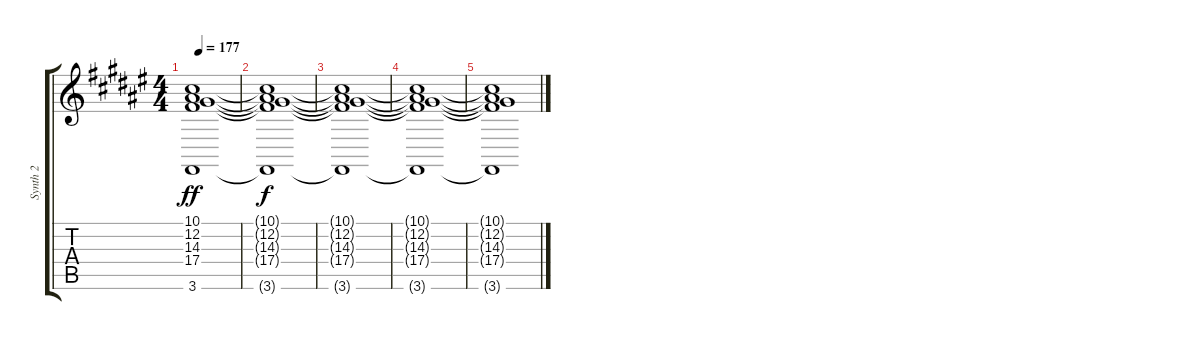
\track ("Synth 2" "Synth 2") {instrument pad3polysynth}
\staff {score tabs}
\tuning (Eb4 Bb3 Gb3 Db3 Ab2 Eb2) {hide}
\ts (4 4)
\tempo 177
\clef g2
\ks d#minor
(10.1 12.2 14.3 17.4 3.6).1{dy ff volume 0} |
(10.1{t} 12.2{t} 14.3{t} 17.4{t} 3.6{t}).1{dy f} |
(10.1{t} 12.2{t} 14.3{t} 17.4{t} 3.6{t}).1 |
(10.1{t} 12.2{t} 14.3{t} 17.4{t} 3.6{t}).1 |
(10.1{t} 12.2{t} 14.3{t} 17.4{t} 3.6{t}).1
